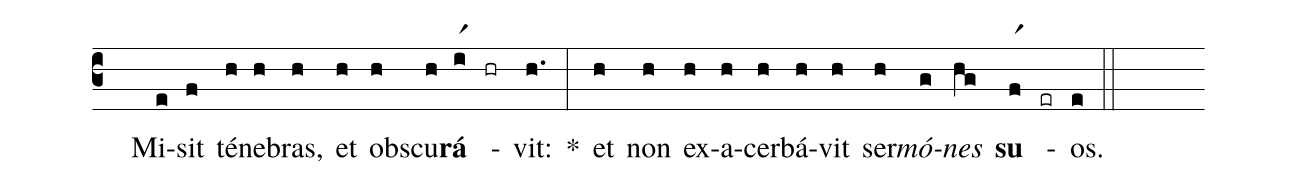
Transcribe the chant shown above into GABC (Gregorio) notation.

%%
(c3)
( )Mi(e)sit(f) té(h)ne(h)bras,(h) et(h) obs(h)cu(h)<b>rá</b>(ir1) -(hr) vit:(h.) *(:)
et(h) non(h) ex(h)a(h)cer(h)bá(h)vit(h) ser(h)<i>mó</i>(g)<i>nes</i>(hg) <b>su</b>(fr1) -(er) os.(e) (::)
